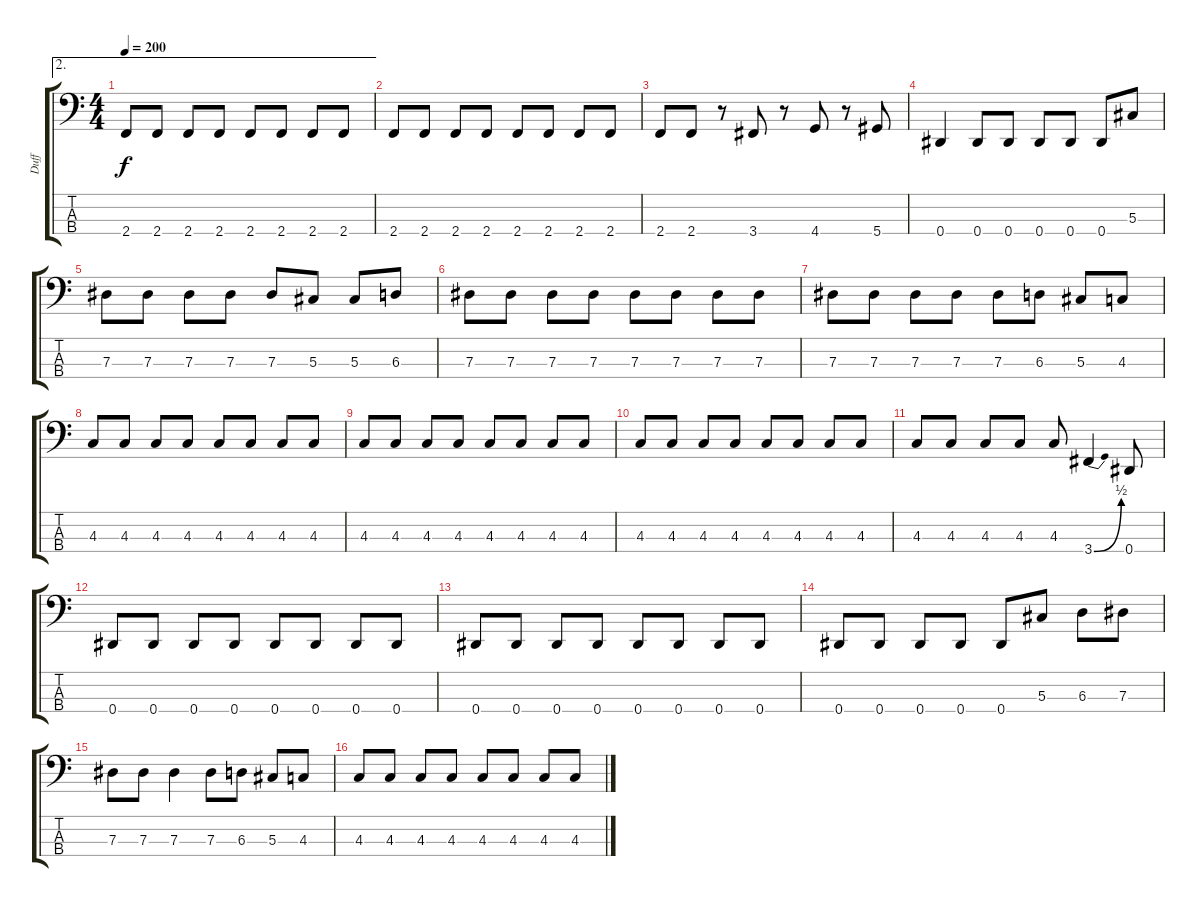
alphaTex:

\track ("Duff" "Duff") {instrument electricbasspick}
\staff {score tabs}
\tuning (Gb2 Db2 Ab1 Eb1) {hide}
\ae 2
\ts (4 4)
\tempo 200
\clef f4
\ks c
2.4.8{dy f} 2.4.8 2.4.8 2.4.8 2.4.8 2.4.8 2.4.8 2.4.8 |
2.4.8 2.4.8 2.4.8 2.4.8 2.4.8 2.4.8 2.4.8 2.4.8 |
2.4.8 2.4.8 r.8 3.4.8 r.8 4.4.8 r.8 5.4.8 |
0.4.4 0.4.8 0.4.8 0.4.8 0.4.8 0.4.8 5.3.8 |
7.3.8 7.3.8 7.3.8 7.3.8 7.3.8 5.3.8 5.3.8 6.3.8 |
7.3.8 7.3.8 7.3.8 7.3.8 7.3.8 7.3.8 7.3.8 7.3.8 |
7.3.8 7.3.8 7.3.8 7.3.8 7.3.8 6.3.8 5.3.8 4.3.8 |
4.3.8 4.3.8 4.3.8 4.3.8 4.3.8 4.3.8 4.3.8 4.3.8 |
4.3.8 4.3.8 4.3.8 4.3.8 4.3.8 4.3.8 4.3.8 4.3.8 |
4.3.8 4.3.8 4.3.8 4.3.8 4.3.8 4.3.8 4.3.8 4.3.8 |
4.3.8 4.3.8 4.3.8 4.3.8 4.3.8 3.4{be (bend 0 0 60 2)}.4 0.4.8 |
0.4.8 0.4.8 0.4.8 0.4.8 0.4.8 0.4.8 0.4.8 0.4.8 |
0.4.8 0.4.8 0.4.8 0.4.8 0.4.8 0.4.8 0.4.8 0.4.8 |
0.4.8 0.4.8 0.4.8 0.4.8 0.4.8 5.3.8 6.3.8 7.3.8 |
7.3.8 7.3.8 7.3.4 7.3.8 6.3.8 5.3.8 4.3.8 |
4.3.8 4.3.8 4.3.8 4.3.8 4.3.8 4.3.8 4.3.8 4.3.8
